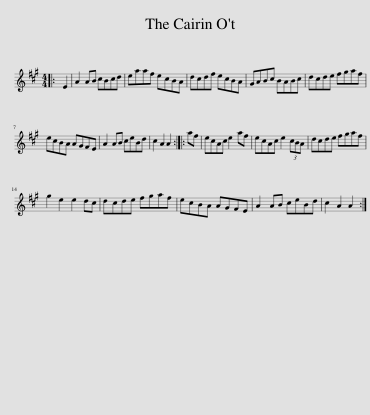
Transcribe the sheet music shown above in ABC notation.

X:1
L:1/8
M:4/4
I:linebreak $
K:A
V:1 treble
V:1
|: E2 | A2 AB cBcd | eaaf ecBA | dcdf ecBA | GABc BABc | %5
 dcde fgaf |$ ecBA AGFE | A2 AB ceBd | c2 A2 A2 :: af | %10
 ecAc e2 af | ecAc e2 (3cBA | dcde fgaf |$ g2 e2 e2 dc | dcde fgaf | %15
 ecBA AGFE | A2 AB ceBd | c2 A2 A2 :| %18
